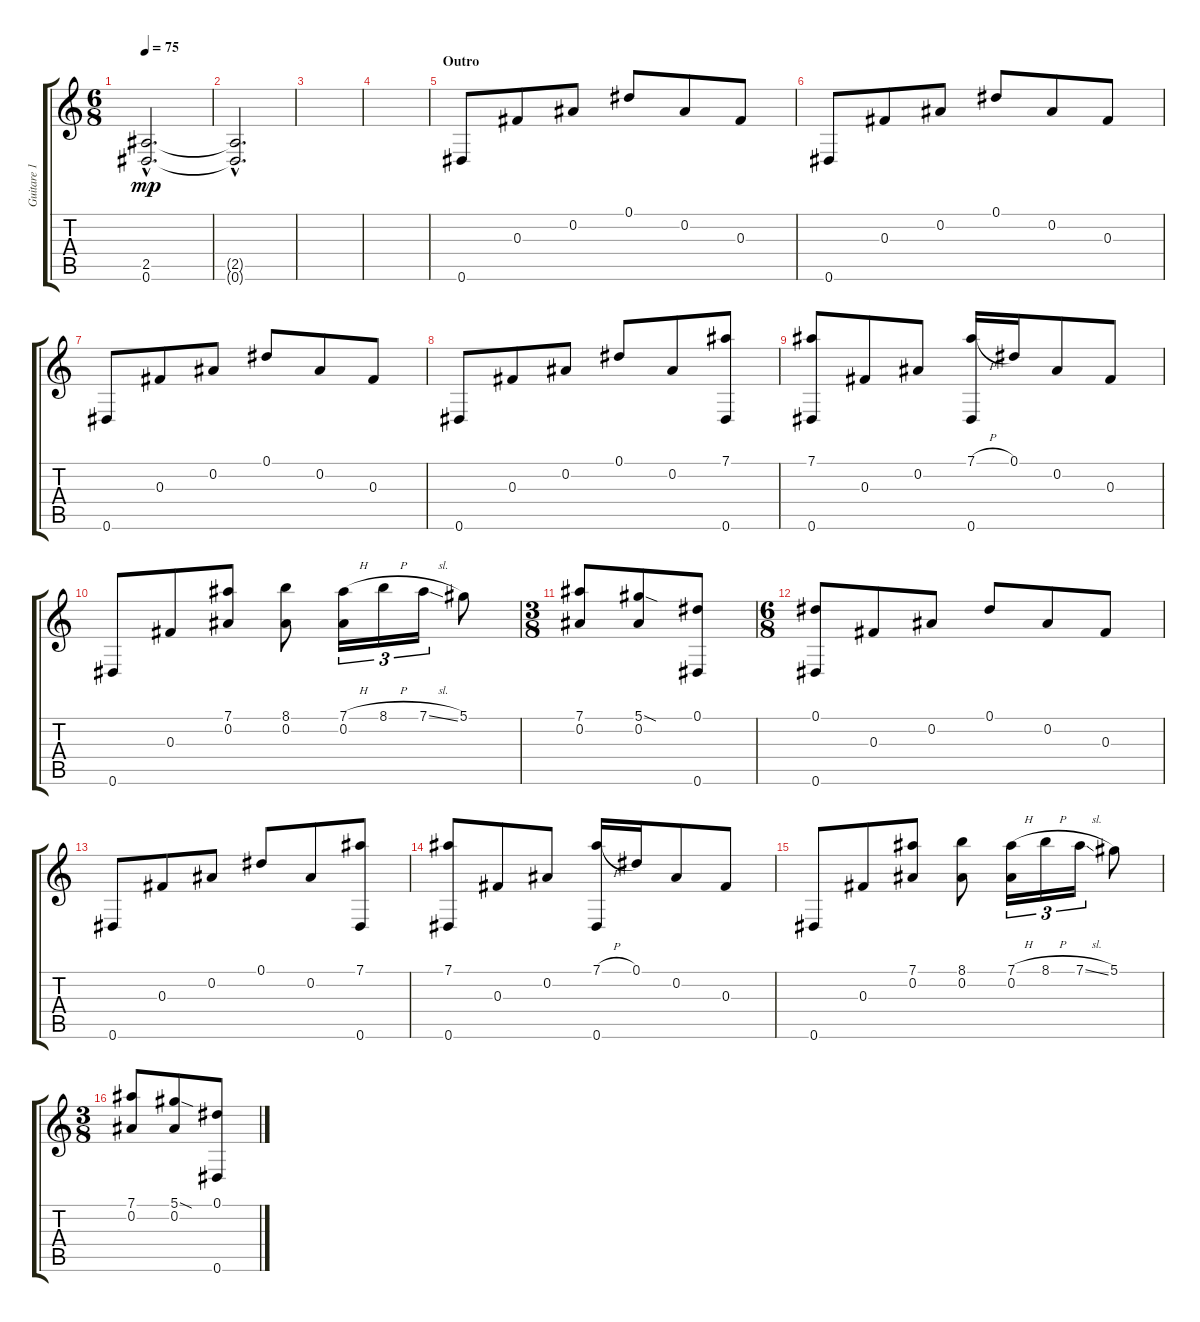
\track ("Guitare 1 ( Kirk Hammett )" "Guitare 1 ") {instrument electricguitarclean}
\staff {score tabs}
\tuning (Eb4 Bb3 Gb3 Db3 Ab2 Eb2) {hide}
\ts (6 8)
\tempo 75
\clef g2
\ks c
(2.5{hac t} 0.6{hac t}).2{d dy mp} |
(2.5{hac t} 0.6{hac t}).2{d} |
|
|
\section ("" "Outro")
0.6.8{volume 16 instrument electricguitarclean} 0.3.8 0.2.8 0.1.8 0.2.8 0.3.8 |
0.6.8 0.3.8 0.2.8 0.1.8 0.2.8 0.3.8 |
0.6.8 0.3.8 0.2.8 0.1.8 0.2.8 0.3.8 |
0.6.8 0.3.8 0.2.8 0.1.8 0.2.8 (7.1 0.6).8 |
(7.1 0.6).8 0.3.8 0.2.8 (7.1{h} 0.6).16 0.1.16 0.2.8 0.3.8 |
0.6.8 0.3.8 (7.1 0.2).8 (8.1 0.2).8 (7.1{h} 0.2).16{tu (3 2)} 8.1{h}.16{tu (3 2)} 7.1{sl}.16{tu (3 2)} 5.1.8 |
\ts (3 8)
(7.1 0.2).8 (5.1{sod} 0.2).8 (0.1 0.6).8 |
\ts (6 8)
(0.1 0.6).8 0.3.8 0.2.8 0.1.8 0.2.8 0.3.8 |
0.6.8 0.3.8 0.2.8 0.1.8 0.2.8 (7.1 0.6).8 |
(7.1 0.6).8 0.3.8 0.2.8 (7.1{h} 0.6).16 0.1.16 0.2.8 0.3.8 |
0.6.8 0.3.8 (7.1 0.2).8 (8.1 0.2).8 (7.1{h} 0.2).16{tu (3 2)} 8.1{h}.16{tu (3 2)} 7.1{sl}.16{tu (3 2)} 5.1.8 |
\ts (3 8)
(7.1 0.2).8 (5.1{sod} 0.2).8 (0.1 0.6).8
